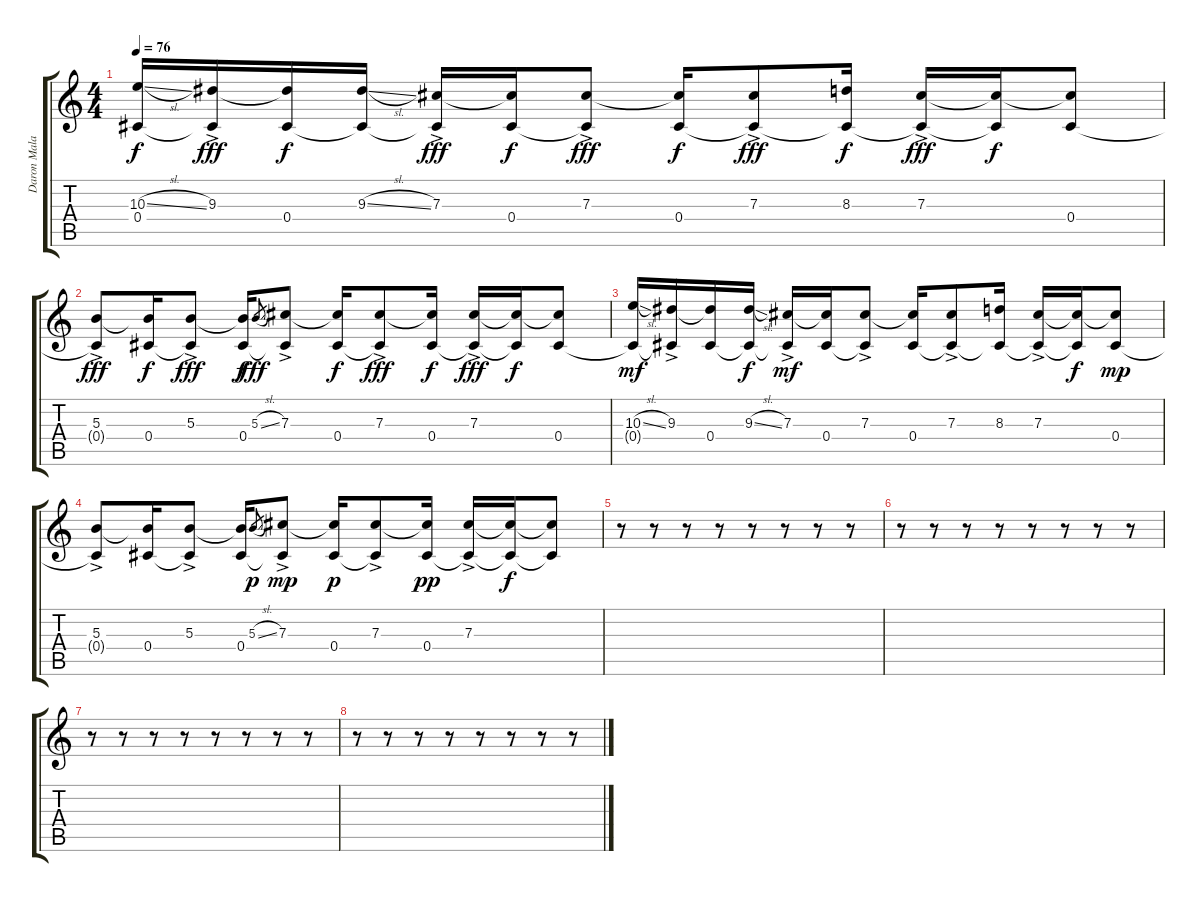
\track ("Daron Malakian" "Daron Mala") {instrument distortionguitar}
\staff {score tabs}
\tuning (Eb4 Bb3 Gb3 Db3 Ab2 Db2) {hide}
\ts (4 4)
\tempo 76
\clef g2
\ks c
(10.3{sl} 0.4{t}).16{dy f instrument electricguitarjazz} (9.3{ac} 0.4{t}).16{dy fff} (9.3{t} 0.4).16{dy f} (9.3{sl} 0.4{t}).16 (7.3{ac} 0.4{t}).16{dy fff} (7.3{t} 0.4).16{dy f} (7.3{ac} 0.4{t}).8{dy fff} (7.3{t} 0.4).16{dy f} (7.3{ac} 0.4{t}).8{dy fff} (8.3 0.4{t}).16{dy f} (7.3{ac} 0.4{t}).16{dy fff} (7.3{t} 0.4{t}).16{dy f} (7.3{t} 0.4).8 |
(5.3{ac} 0.4{t}).8{dy fff} (5.3{t} 0.4).16{dy f} (5.3{ac} 0.4{t}).8{dy fff} (5.3{t} 0.4).16{dy f} 5.3{sl}.8{gr dy fff} (7.3{ac} 0.4{t}).8 (7.3{t} 0.4).16{dy f} (7.3{ac} 0.4{t}).8{dy fff} (7.3{t} 0.4).16{dy f} (7.3{ac} 0.4{t}).16{dy fff} (7.3{t} 0.4{t}).16{dy f} (7.3{t} 0.4).8 |
(10.3{sl} 0.4{t}).16{dy mf} (9.3{ac} 0.4{t}).16 (9.3{t} 0.4).16 (9.3{sl} 0.4{t}).16{dy f} (7.3{ac} 0.4{t}).16{dy mf} (7.3{t} 0.4).16 (7.3{ac} 0.4{t}).8 (7.3{t} 0.4).16 (7.3{ac} 0.4{t}).8 (8.3 0.4{t}).16 (7.3{ac} 0.4{t}).16 (7.3{t} 0.4{t}).16{dy f} (7.3{t} 0.4).8{dy mp} |
(5.3{ac} 0.4{t}).8 (5.3{t} 0.4).16 (5.3{ac} 0.4{t}).8 (5.3{t} 0.4).16 5.3{sl}.8{gr dy p} (7.3{ac} 0.4{t}).8{dy mp} (7.3{t} 0.4).16{dy p} (7.3{ac} 0.4{t}).8 (7.3{t} 0.4).16{dy pp} (7.3{ac} 0.4{t}).16 (7.3{t} 0.4{t}).16{dy f} (7.3{t} 0.4{t}).8 |
r.8 r.8 r.8 r.8 r.8 r.8 r.8 r.8 |
r.8 r.8 r.8 r.8 r.8 r.8 r.8 r.8 |
r.8 r.8 r.8 r.8 r.8 r.8 r.8 r.8 |
r.8 r.8 r.8 r.8 r.8 r.8 r.8 r.8
